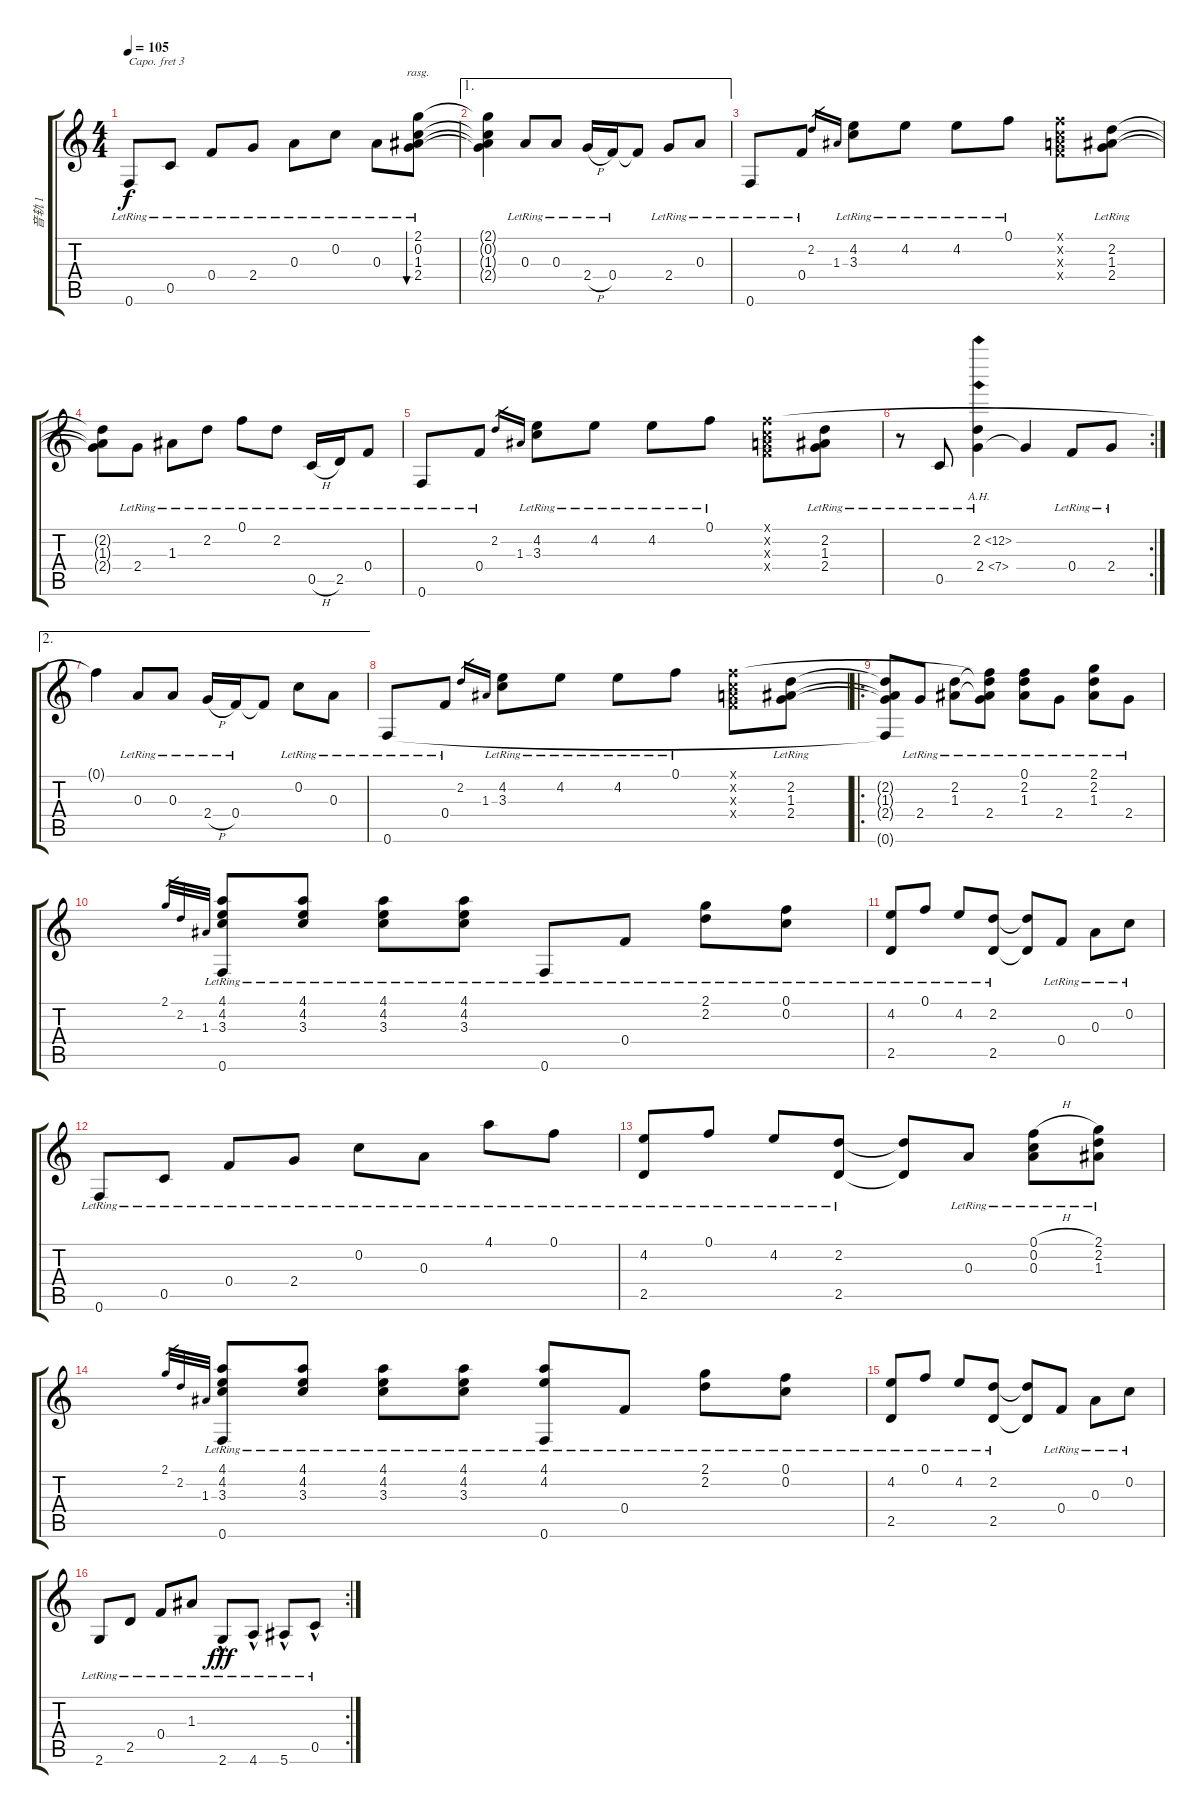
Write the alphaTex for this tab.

\track ("音轨 1" "音轨 1") {instrument acousticguitarnylon}
\staff {score tabs}
\capo 3
\tuning (D4 A3 Gb3 D3 A2 D2) {hide}
\ts (4 4)
\tempo 105
\clef g2
\ks c
0.6{lr}.8{dy f} 0.5{lr}.8 0.4{lr}.8 2.4{lr}.8 0.3{lr}.8 0.2{lr}.8 0.3{lr}.8 (2.1{lr} 0.2{lr} 1.3{lr} 2.4{lr}).8{bu 480 rasg ii} |
\ae 1
(2.1{t} 0.2{t} 1.3{t} 2.4{t}).4 0.3{lr}.8 0.3{lr}.8 2.4{h lr}.16 0.4{lr}.16 0.4{t}.8 2.4{lr}.8 0.3{lr}.8 |
0.6{lr}.8 0.4{lr}.8 2.2.16{gr} 1.3.16{gr} (4.2{lr} 3.3{lr}).8 4.2{lr}.8 4.2{lr}.8 0.1{lr}.8 (0.1{x} 0.2{x} 0.3{x} 0.4{x}).8 (2.2{lr} 1.3{lr} 2.4{lr}).8 |
(2.2{t} 1.3{t} 2.4{t}).8 2.4{lr}.8 1.3{lr}.8 2.2{lr}.8 0.1{lr}.8 2.2{lr}.8 0.5{h lr}.16 2.5{lr}.16 0.4{lr}.8 |
0.6{lr}.8 0.4{lr}.8 2.2.16{gr} 1.3.16{gr} (4.2{lr} 3.3{lr}).8 4.2{lr}.8 4.2{lr}.8 0.1{lr}.8 (0.1{x} 0.2{x} 0.3{x} 0.4{x}).8 (2.2{lr} 1.3{lr} 2.4{lr}).8 |
\rc 2
r.8 0.5{lr}.8 (2.2{ah 10 lr} 2.4{ah 5 lr}).4 2.4{t}.4 0.4{lr}.8 2.4{lr}.8 |
\ae 2
0.1{t}.4 0.3{lr}.8 0.3{lr}.8 2.4{h lr}.16 0.4{lr}.16 0.4{t}.8 0.2{lr}.8 0.3{lr}.8 |
0.6{lr}.8 0.4{lr}.8 2.2.16{gr} 1.3.16{gr} (4.2{lr} 3.3{lr}).8 4.2{lr}.8 4.2{lr}.8 0.1{lr}.8 (0.1{x} 0.2{x} 0.3{x} 0.4{x}).8 (2.2{lr} 1.3{lr} 2.4{lr}).8 |
\ro
(2.2{t} 1.3{t} 2.4{t} 0.6{t}).8 2.4{lr}.8 (2.2{lr} 1.3{lr}).8 (0.1{t} 2.2{t} 1.3{t} 2.4{lr}).8 (0.1{lr} 2.2{lr} 1.3{lr}).8 2.4{lr}.8 (2.1{lr} 2.2{lr} 1.3{lr}).8 2.4{lr}.8 |
2.1.32{gr} 2.2.32{gr} 1.3.32{gr} (4.1{lr} 4.2{lr} 3.3{lr} 0.6{lr}).8 (4.1{lr} 4.2{lr} 3.3{lr}).8 (4.1{lr} 4.2{lr} 3.3{lr}).8 (4.1{lr} 4.2{lr} 3.3{lr}).8 0.6{lr}.8 0.4{lr}.8 (2.1{lr} 2.2{lr}).8 (0.1{lr} 0.2{lr}).8 |
(4.2{lr} 2.5{lr}).8 0.1{lr}.8 4.2{lr}.8 (2.2{lr} 2.5{lr}).8 (2.2{t} 2.5{t}).8 0.4{lr}.8 0.3{lr}.8 0.2{lr}.8 |
0.6{lr}.8 0.5{lr}.8 0.4{lr}.8 2.4{lr}.8 0.2{lr}.8 0.3{lr}.8 4.1{lr}.8 0.1{lr}.8 |
(4.2{lr} 2.5{lr}).8 0.1{lr}.8 4.2{lr}.8 (2.2{lr} 2.5{lr}).8 (2.2{t} 2.5{t}).8 0.3{lr}.8 (0.1{h lr} 0.2{lr} 0.3{lr}).8 (2.1{lr} 2.2{lr} 1.3{lr}).8 |
2.1.32{gr} 2.2.32{gr} 1.3.32{gr} (4.1{lr} 4.2{lr} 3.3{lr} 0.6{lr}).8 (4.1{lr} 4.2{lr} 3.3{lr}).8 (4.1{lr} 4.2{lr} 3.3{lr}).8 (4.1{lr} 4.2{lr} 3.3{lr}).8 (4.1{lr} 4.2{lr} 0.6{lr}).8 0.4{lr}.8 (2.1{lr} 2.2{lr}).8 (0.1{lr} 0.2{lr}).8 |
(4.2{lr} 2.5{lr}).8 0.1{lr}.8 4.2{lr}.8 (2.2{lr} 2.5{lr}).8 (2.2{t} 2.5{t}).8 0.4{lr}.8 0.3{lr}.8 0.2{lr}.8 |
\rc 2
2.6{lr}.8 2.5{lr}.8 0.4{lr}.8 1.3{lr}.8 2.6{hac lr}.8{dy fff} 4.6{hac lr}.8 5.6{hac lr}.8 0.5{hac lr}.8
